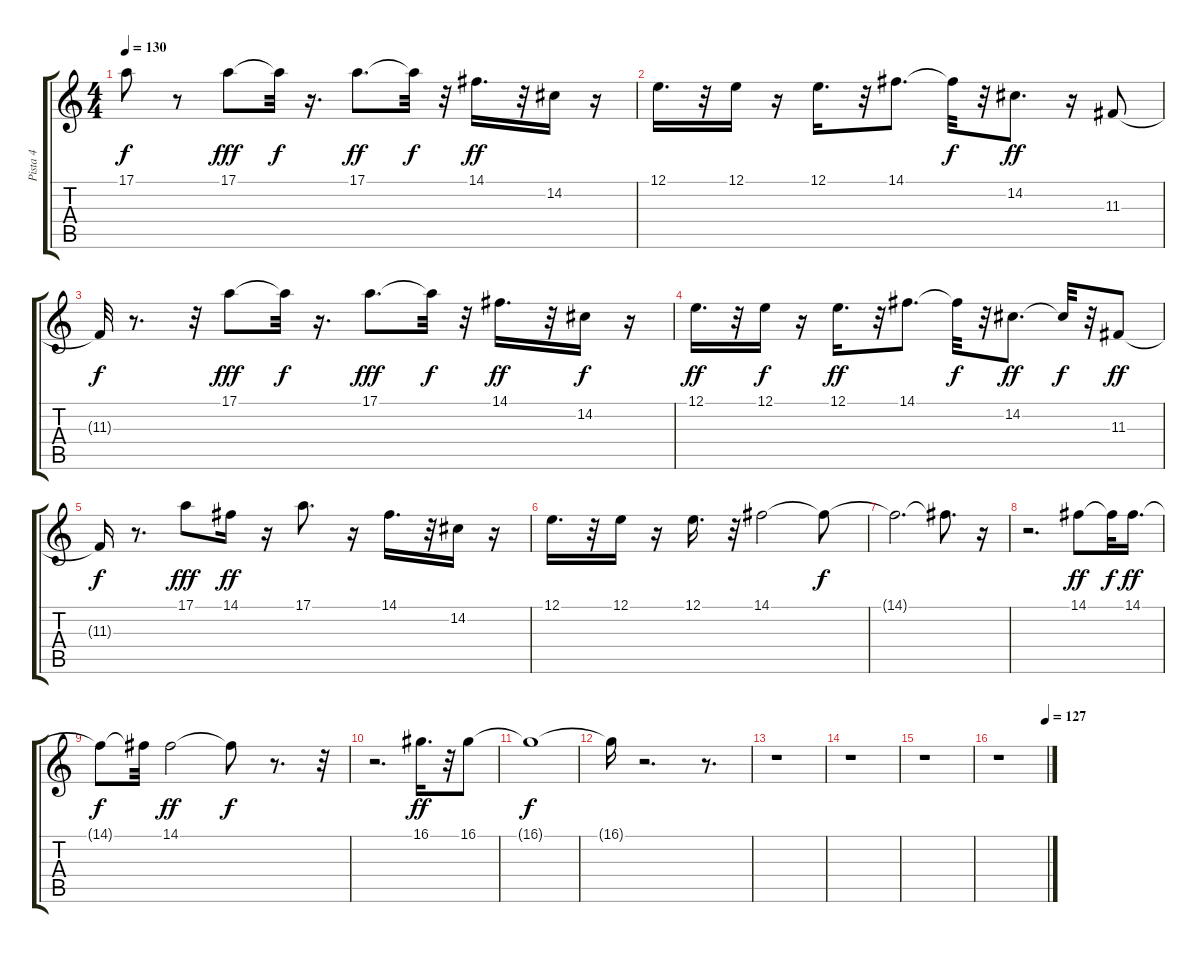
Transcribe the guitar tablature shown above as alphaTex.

\track ("Pista 4" "Pista 4") {instrument flute}
\staff {score tabs}
\tuning (E4 B3 G3 D3 A2 E2) {hide}
\ts (4 4)
\tempo 130
\clef g2
\ks c
17.1{t}.8{dy f} r.8 17.1.8{dy fff} 17.1{t}.32{dy f} r.16{d} 17.1.8{d dy ff} 17.1{t}.32{dy f} r.32 14.1.16{d dy ff} r.32 14.2.16 r.16 |
12.1.16{d} r.32 12.1.16 r.16 12.1.16{d} r.32 14.1.8{d} 14.1{t}.32{dy f} r.32 14.2.8{d dy ff} r.16 11.3.8 |
11.3{t}.32{dy f} r.8{d} r.32 17.1.8{dy fff} 17.1{t}.32{dy f} r.16{d} 17.1.8{d dy fff} 17.1{t}.32{dy f} r.32 14.1.16{d dy ff} r.32 14.2.16{dy f} r.16 |
12.1.16{d dy ff} r.32 12.1.16{dy f} r.16 12.1.16{d dy ff} r.32 14.1.8{d} 14.1{t}.32{dy f} r.32 14.2.8{d dy ff} 14.2{t}.32{dy f} r.32 11.3.8{dy ff} |
11.3{t}.16{dy f} r.8{d} 17.1.8{dy fff} 14.1.16{dy ff} r.16 17.1.8{d} r.16 14.1.16{d} r.32 14.2.16 r.16 |
12.1.16{d} r.32 12.1.16 r.16 12.1.16{d} r.32 14.1.2 14.1{t}.8{dy f} |
14.1{t}.2{d} 14.1{t}.8{d} r.16 |
r.2{d} 14.1.8{dy ff} 14.1{t}.32{dy f} 14.1.16{d dy ff} |
14.1{t}.8{dy f} 14.1{t}.32 14.1.2{dy ff} 14.1{t}.8{dy f} r.8{d} r.32 |
r.2{d} 16.1.16{d dy ff} r.32 16.1.8 |
16.1{t}.1{dy f} |
16.1{t}.16 r.2{d} r.8{d} |
r.1 |
r.1 |
r.1 |
\tempo (127 0.9791666666666666)
r.1
